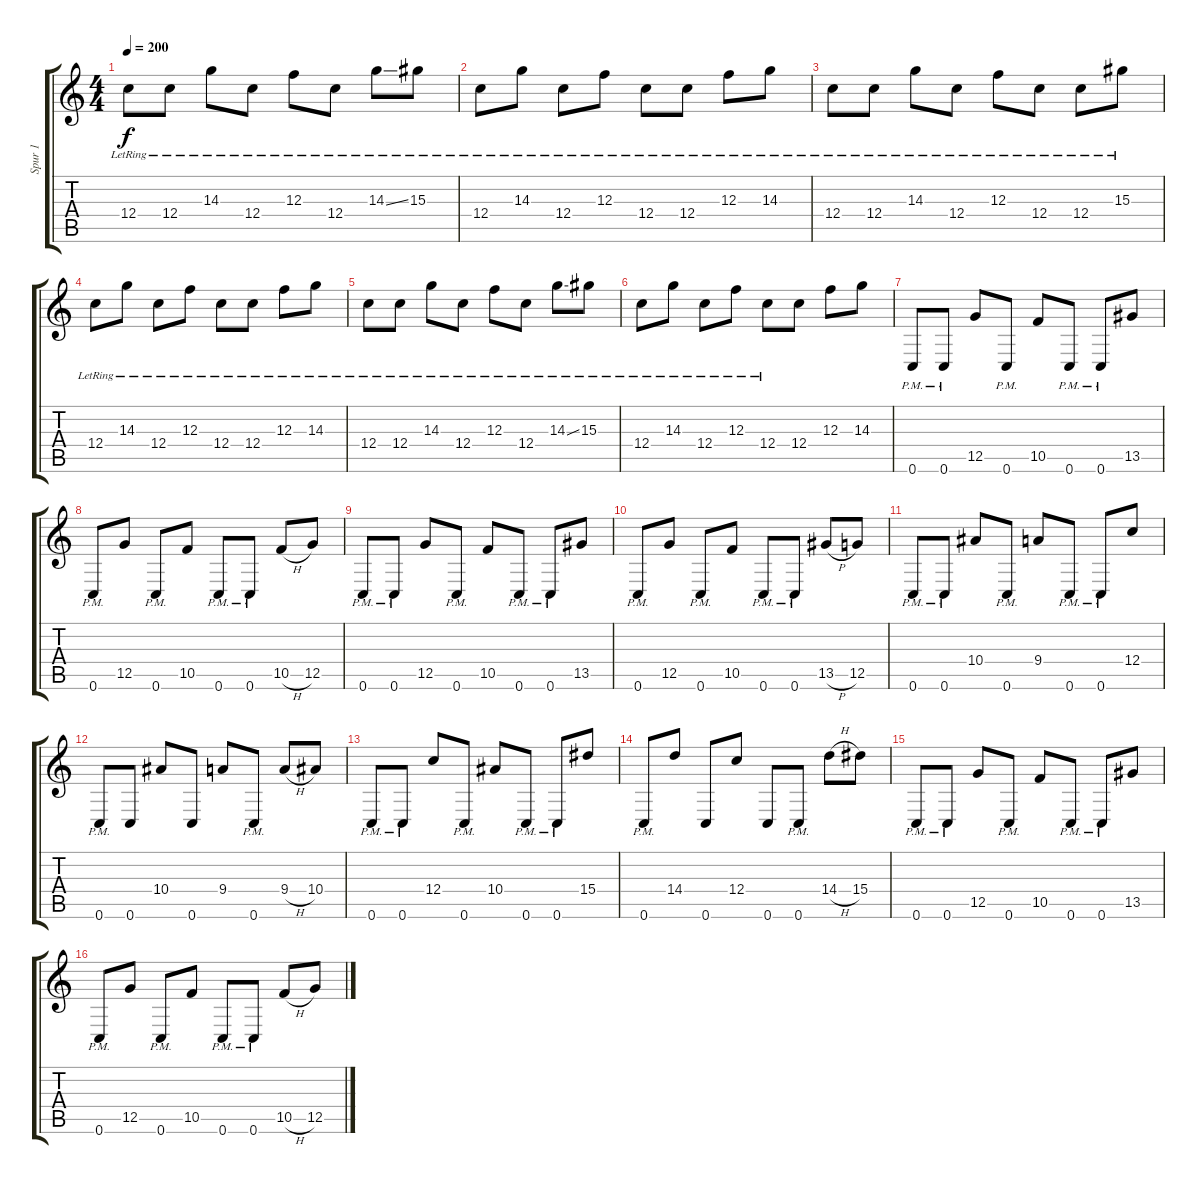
\track ("Spur 1" "Spur 1") {instrument distortionguitar}
\staff {score tabs}
\tuning (D4 A3 F3 C3 G2 C2) {hide}
\ts (4 4)
\tempo 200
\clef g2
\ks c
12.4{lr}.8{dy f} 12.4{lr}.8 14.3{lr}.8 12.4{lr}.8 12.3{lr}.8 12.4{lr}.8 14.3{ss lr}.8 15.3{lr}.8 |
12.4{lr}.8 14.3{lr}.8 12.4{lr}.8 12.3{lr}.8 12.4{lr}.8 12.4{lr}.8 12.3{lr}.8 14.3{lr}.8 |
12.4{lr}.8 12.4{lr}.8 14.3{lr}.8 12.4{lr}.8 12.3{lr}.8 12.4{lr}.8 12.4{lr}.8 15.3{lr}.8 |
12.4{lr}.8 14.3{lr}.8 12.4{lr}.8 12.3{lr}.8 12.4{lr}.8 12.4{lr}.8 12.3{lr}.8 14.3{lr}.8 |
12.4{lr}.8 12.4{lr}.8 14.3{lr}.8 12.4{lr}.8 12.3{lr}.8 12.4{lr}.8 14.3{ss lr}.8 15.3{lr}.8 |
12.4{lr}.8 14.3{lr}.8 12.4{lr}.8 12.3{lr}.8 12.4{lr}.8 12.4.8 12.3.8 14.3.8 |
0.6{pm}.8 0.6{pm}.8 12.5.8 0.6{pm}.8 10.5.8 0.6{pm}.8 0.6{pm}.8 13.5.8 |
0.6{pm}.8 12.5.8 0.6{pm}.8 10.5.8 0.6{pm}.8 0.6{pm}.8 10.5{h}.8 12.5.8 |
0.6{pm}.8 0.6{pm}.8 12.5.8 0.6{pm}.8 10.5.8 0.6{pm}.8 0.6{pm}.8 13.5.8 |
0.6{pm}.8 12.5.8 0.6{pm}.8 10.5.8 0.6{pm}.8 0.6{pm}.8 13.5{h}.8 12.5.8 |
0.6{pm}.8 0.6{pm}.8 10.4.8 0.6{pm}.8 9.4.8 0.6{pm}.8 0.6{pm}.8 12.4.8 |
0.6{pm}.8 0.6.8 10.4.8 0.6.8 9.4.8 0.6{pm}.8 9.4{h}.8 10.4.8 |
0.6{pm}.8 0.6{pm}.8 12.4.8 0.6{pm}.8 10.4.8 0.6{pm}.8 0.6{pm}.8 15.4.8 |
0.6{pm}.8 14.4.8 0.6.8 12.4.8 0.6.8 0.6{pm}.8 14.4{h}.8 15.4.8 |
0.6{pm}.8 0.6{pm}.8 12.5.8 0.6{pm}.8 10.5.8 0.6{pm}.8 0.6{pm}.8 13.5.8 |
0.6{pm}.8 12.5.8 0.6{pm}.8 10.5.8 0.6{pm}.8 0.6{pm}.8 10.5{h}.8 12.5.8
